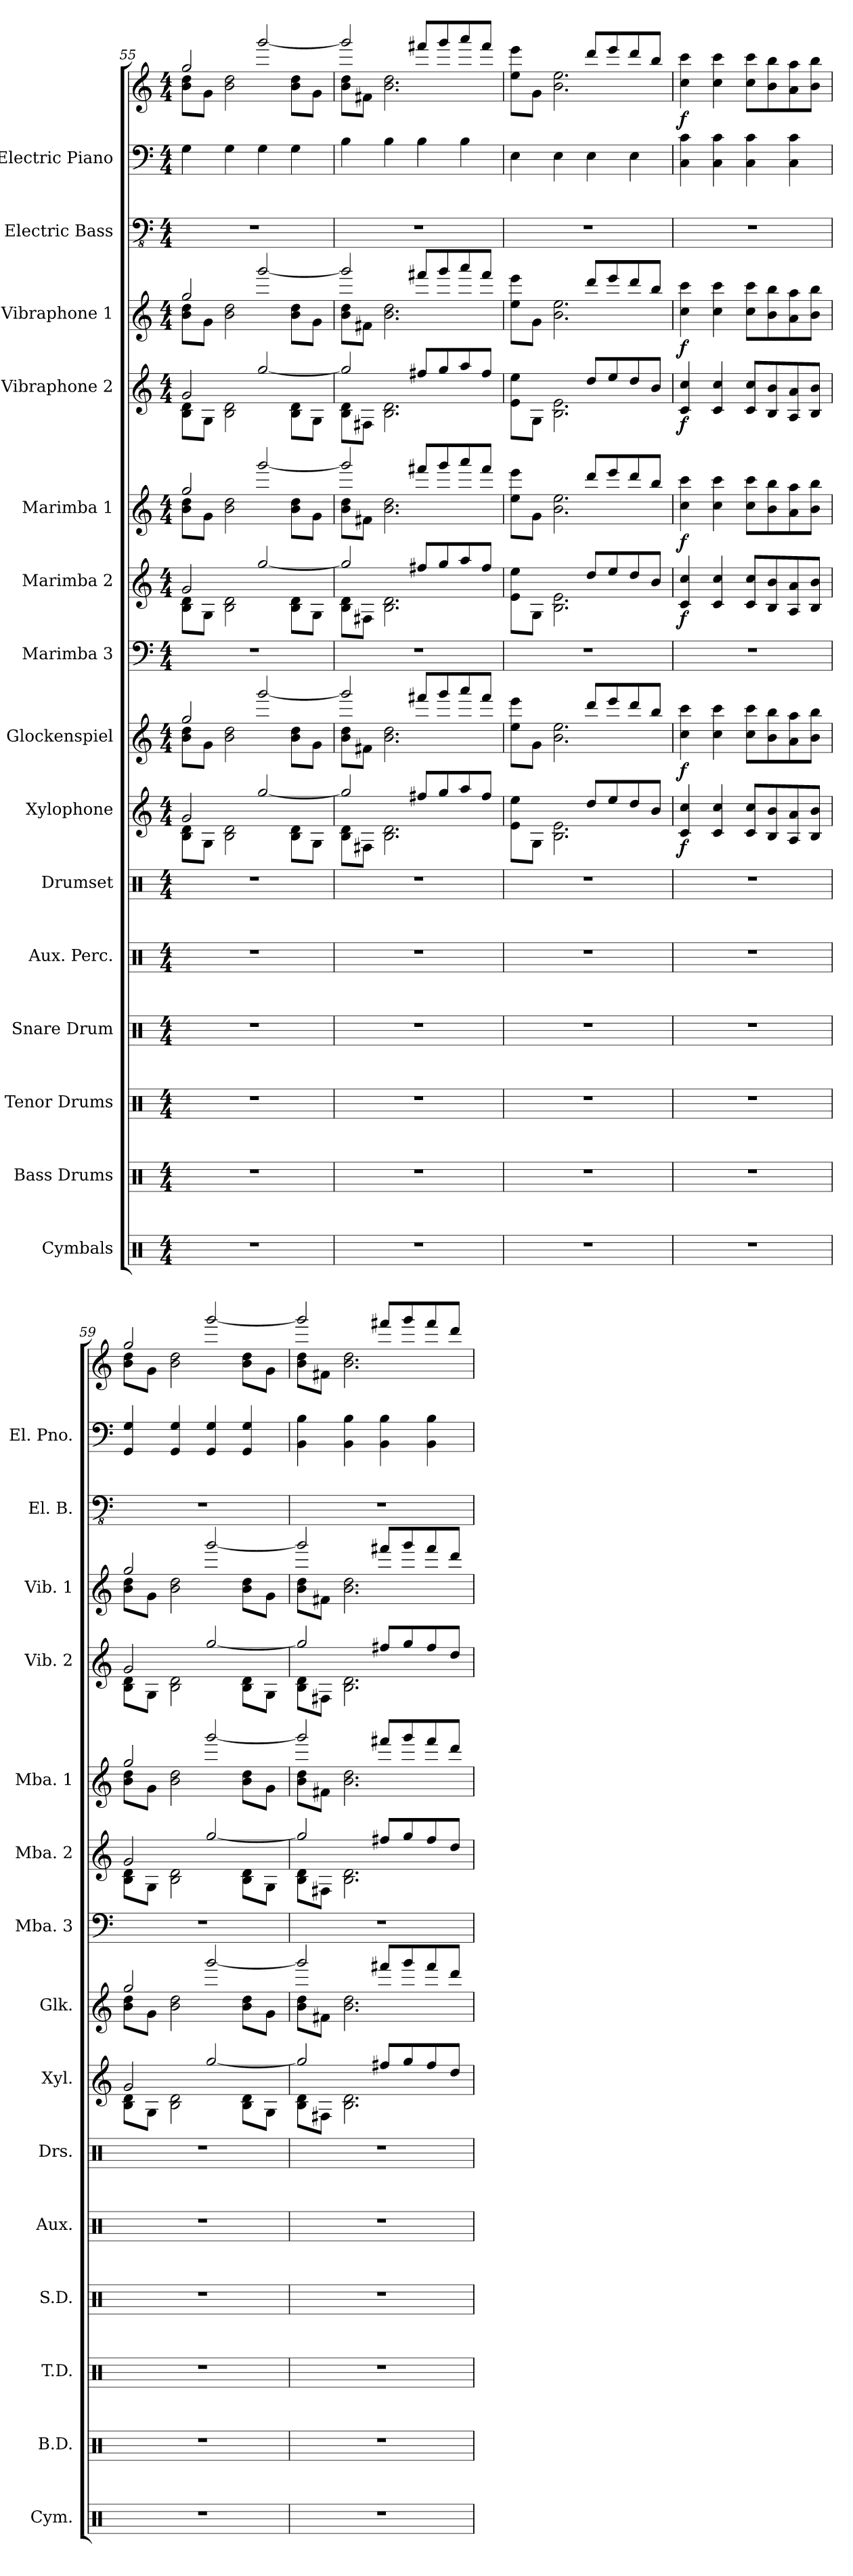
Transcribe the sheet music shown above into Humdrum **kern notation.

**kern	**kern	**kern	**kern	**kern	**kern	**kern	**dynam	**kern	**dynam	**kern	**kern	**dynam	**kern	**dynam	**kern	**dynam	**kern	**dynam	**kern	**kern	**kern	**dynam
*part15	*part14	*part13	*part12	*part11	*part10	*part9	*part9	*part8	*part8	*part7	*part6	*part6	*part5	*part5	*part4	*part4	*part3	*part3	*part2	*part1	*part1	*part1
*staff16	*staff15	*staff14	*staff13	*staff12	*staff11	*staff10	*staff10	*staff9	*staff9	*staff8	*staff7	*staff7	*staff6	*staff6	*staff5	*staff5	*staff4	*staff4	*staff3	*staff2	*staff1	*staff1/2
*I"Cymbals	*I"Bass Drums	*I"Tenor Drums	*I"Snare Drum	*I"Aux. Perc.	*I"Drumset	*I"Xylophone	*	*I"Glockenspiel	*	*I"Marimba 3	*I"Marimba 2	*	*I"Marimba 1	*	*I"Vibraphone 2	*	*I"Vibraphone 1	*	*I"Electric Bass	*I"Electric Piano	*	*
*I'Cym.	*I'B.D.	*I'T.D.	*I'S.D.	*I'Aux.	*I'Drs.	*I'Xyl.	*	*I'Glk.	*	*I'Mba. 3	*I'Mba. 2	*	*I'Mba. 1	*	*I'Vib. 2	*	*I'Vib. 1	*	*I'El. B.	*I'El. Pno.	*	*
*clefX	*clefX	*clefX	*clefX	*clefX	*clefX	*clefG2	*	*clefG2	*	*clefF4	*clefG2	*	*clefG2	*	*clefG2	*	*clefG2	*	*clefFv4	*clefF4	*clefG2	*
*	*	*	*	*	*	*ITrd-7c-12	*	*ITrd-14c-24	*	*	*	*	*	*	*	*	*	*	*	*	*	*
*k[]	*k[]	*k[]	*k[]	*k[]	*k[]	*k[]	*	*k[]	*	*k[]	*k[]	*	*k[]	*	*k[]	*	*k[]	*	*k[]	*k[]	*k[]	*
*M4/4	*M4/4	*M4/4	*M4/4	*M4/4	*M4/4	*M4/4	*	*M4/4	*	*M4/4	*M4/4	*	*M4/4	*	*M4/4	*	*M4/4	*	*M4/4	*M4/4	*M4/4	*
=55	=55	=55	=55	=55	=55	=55	=55	=55	=55	=55	=55	=55	=55	=55	=55	=55	=55	=55	=55	=55	=55	=55
*	*	*	*	*	*	*^	*	*^	*	*	*^	*	*^	*	*^	*	*^	*	*	*	*^	*
1r	1r	1r	1r	1r	1r	8b\ 8dd\L	2gg/	.	8bbb\ 8dddd\L	2gggg/	.	1r	8B\ 8d\L	2g/	.	8b\ 8dd\L	2gg/	.	8B\ 8d\L	2g/	.	8b\ 8dd\L	2gg/	.	1r	4G\	8b\ 8dd\L	2gg/	.
.	.	.	.	.	.	8g\J	.	.	8ggg\J	.	.	.	8G\J	.	.	8g\J	.	.	8G\J	.	.	8g\J	.	.	.	.	8g\J	.	.
.	.	.	.	.	.	2b\ 2dd\	.	.	2bbb\ 2dddd\	.	.	.	2B\ 2d\	.	.	2b\ 2dd\	.	.	2B\ 2d\	.	.	2b\ 2dd\	.	.	.	4G\	2b\ 2dd\	.	.
.	.	.	.	.	.	.	[2ggg/	.	.	[2ggggg/	.	.	.	[2gg/	.	.	[2ggg/	.	.	[2gg/	.	.	[2ggg/	.	.	4G\	.	[2ggg/	.
.	.	.	.	.	.	8b\ 8dd\L	.	.	8bbb\ 8dddd\L	.	.	.	8B\ 8d\L	.	.	8b\ 8dd\L	.	.	8B\ 8d\L	.	.	8b\ 8dd\L	.	.	.	4G\	8b\ 8dd\L	.	.
.	.	.	.	.	.	8g\J	.	.	8ggg\J	.	.	.	8G\J	.	.	8g\J	.	.	8G\J	.	.	8g\J	.	.	.	.	8g\J	.	.
=56	=56	=56	=56	=56	=56	=56	=56	=56	=56	=56	=56	=56	=56	=56	=56	=56	=56	=56	=56	=56	=56	=56	=56	=56	=56	=56	=56	=56	=56
1r	1r	1r	1r	1r	1r	8b\ 8dd\L	2ggg/]	.	8bbb\ 8dddd\L	2ggggg/]	.	1r	8B\ 8d\L	2gg/]	.	8b\ 8dd\L	2ggg/]	.	8B\ 8d\L	2gg/]	.	8b\ 8dd\L	2ggg/]	.	1r	4B\	8b\ 8dd\L	2ggg/]	.
.	.	.	.	.	.	8f#X\J	.	.	8fff#X\J	.	.	.	8F#X\J	.	.	8f#X\J	.	.	8F#X\J	.	.	8f#X\J	.	.	.	.	8f#X\J	.	.
.	.	.	.	.	.	2.b\ 2.dd\	.	.	2.bbb\ 2.dddd\	.	.	.	2.B\ 2.d\	.	.	2.b\ 2.dd\	.	.	2.B\ 2.d\	.	.	2.b\ 2.dd\	.	.	.	4B\	2.b\ 2.dd\	.	.
.	.	.	.	.	.	.	8fff#X/L	.	.	8fffff#X/L	.	.	.	8ff#X/L	.	.	8fff#X/L	.	.	8ff#X/L	.	.	8fff#X/L	.	.	4B\	.	8fff#X/L	.
.	.	.	.	.	.	.	8ggg/	.	.	8ggggg/	.	.	.	8gg/	.	.	8ggg/	.	.	8gg/	.	.	8ggg/	.	.	.	.	8ggg/	.
.	.	.	.	.	.	.	8aaa/	.	.	8aaaaa/	.	.	.	8aa/	.	.	8aaa/	.	.	8aa/	.	.	8aaa/	.	.	4B\	.	8aaa/	.
.	.	.	.	.	.	.	8fff#/J	.	.	8fffff#/J	.	.	.	8ff#/J	.	.	8fff#/J	.	.	8ff#/J	.	.	8fff#/J	.	.	.	.	8fff#/J	.
=57	=57	=57	=57	=57	=57	=57	=57	=57	=57	=57	=57	=57	=57	=57	=57	=57	=57	=57	=57	=57	=57	=57	=57	=57	=57	=57	=57	=57	=57
1r	1r	1r	1r	1r	1r	8ee\ 8eee\L	8ryy	.	8eeee\ 8eeeee\L	8ryy	.	1r	8e\ 8ee\L	8ryy	.	8ee\ 8eee\L	8ryy	.	8e\ 8ee\L	8ryy	.	8ee\ 8eee\L	8ryy	.	1r	4E\	8ee\ 8eee\L	8ryy	.
.	.	.	.	.	.	8g\J	8ryy	.	8ggg\J	8ryy	.	.	8G\J	8ryy	.	8g\J	8ryy	.	8G\J	8ryy	.	8g\J	8ryy	.	.	.	8g\J	8ryy	.
.	.	.	.	.	.	2.b\ 2.ee\	4ryy	.	2.bbb\ 2.eeee\	4ryy	.	.	2.B\ 2.e\	4ryy	.	2.b\ 2.ee\	4ryy	.	2.B\ 2.e\	4ryy	.	2.b\ 2.ee\	4ryy	.	.	4E\	2.b\ 2.ee\	4ryy	.
.	.	.	.	.	.	.	8ddd/L	.	.	8ddddd/L	.	.	.	8dd/L	.	.	8ddd/L	.	.	8dd/L	.	.	8ddd/L	.	.	4E\	.	8ddd/L	.
.	.	.	.	.	.	.	8eee/	.	.	8eeeee/	.	.	.	8ee/	.	.	8eee/	.	.	8ee/	.	.	8eee/	.	.	.	.	8eee/	.
.	.	.	.	.	.	.	8ddd/	.	.	8ddddd/	.	.	.	8dd/	.	.	8ddd/	.	.	8dd/	.	.	8ddd/	.	.	4E\	.	8ddd/	.
.	.	.	.	.	.	.	8bb/J	.	.	8bbbb/J	.	.	.	8b/J	.	.	8bb/J	.	.	8b/J	.	.	8bb/J	.	.	.	.	8bb/J	.
!!LO:PB:g=z
=58	=58	=58	=58	=58	=58	=58	=58	=58	=58	=58	=58	=58	=58	=58	=58	=58	=58	=58	=58	=58	=58	=58	=58	=58	=58	=58	=58	=58	=58
!	!	!	!	!	!	!	!	!LO:DY:b	!	!	!LO:DY:b	!	!	!	!LO:DY:b	!	!	!LO:DY:b	!	!	!LO:DY:b	!	!	!LO:DY:b	!	!	!	!	!LO:DY:b
*	*	*	*	*	*	*v	*v	*	*	*	*	*	*v	*v	*	*v	*v	*	*v	*v	*	*v	*v	*	*	*	*v	*v	*
*	*	*	*	*	*	*	*	*v	*v	*	*	*	*	*	*	*	*	*	*	*	*	*	*
1r	1r	1r	1r	1r	1r	4cc/ 4ccc/	f	4cccc\ 4ccccc\	f	1r	4c/ 4cc/	f	4cc\ 4ccc\	f	4c/ 4cc/	f	4cc\ 4ccc\	f	1r	4C\ 4c\	4cc\ 4ccc\	f
.	.	.	.	.	.	4cc/ 4ccc/	.	4cccc\ 4ccccc\	.	.	4c/ 4cc/	.	4cc\ 4ccc\	.	4c/ 4cc/	.	4cc\ 4ccc\	.	.	4C\ 4c\	4cc\ 4ccc\	.
.	.	.	.	.	.	8cc/ 8ccc/L	.	8cccc\ 8ccccc\L	.	.	8c/ 8cc/L	.	8cc\ 8ccc\L	.	8c/ 8cc/L	.	8cc\ 8ccc\L	.	.	4C\ 4c\	8cc\ 8ccc\L	.
.	.	.	.	.	.	8b/ 8bb/	.	8bbb\ 8bbbb\	.	.	8B/ 8b/	.	8b\ 8bb\	.	8B/ 8b/	.	8b\ 8bb\	.	.	.	8b\ 8bb\	.
.	.	.	.	.	.	8a/ 8aa/	.	8aaa\ 8aaaa\	.	.	8A/ 8a/	.	8a\ 8aa\	.	8A/ 8a/	.	8a\ 8aa\	.	.	4C\ 4c\	8a\ 8aa\	.
.	.	.	.	.	.	8b/ 8bb/J	.	8bbb\ 8bbbb\J	.	.	8B/ 8b/J	.	8b\ 8bb\J	.	8B/ 8b/J	.	8b\ 8bb\J	.	.	.	8b\ 8bb\J	.
=59	=59	=59	=59	=59	=59	=59	=59	=59	=59	=59	=59	=59	=59	=59	=59	=59	=59	=59	=59	=59	=59	=59
*	*	*	*	*	*	*^	*	*^	*	*	*^	*	*^	*	*^	*	*^	*	*	*	*^	*
1r	1r	1r	1r	1r	1r	8b\ 8dd\L	2gg/	.	8bbb\ 8dddd\L	2gggg/	.	1r	8B\ 8d\L	2g/	.	8b\ 8dd\L	2gg/	.	8B\ 8d\L	2g/	.	8b\ 8dd\L	2gg/	.	1r	4GG/ 4G/	8b\ 8dd\L	2gg/	.
.	.	.	.	.	.	8g\J	.	.	8ggg\J	.	.	.	8G\J	.	.	8g\J	.	.	8G\J	.	.	8g\J	.	.	.	.	8g\J	.	.
.	.	.	.	.	.	2b\ 2dd\	.	.	2bbb\ 2dddd\	.	.	.	2B\ 2d\	.	.	2b\ 2dd\	.	.	2B\ 2d\	.	.	2b\ 2dd\	.	.	.	4GG/ 4G/	2b\ 2dd\	.	.
.	.	.	.	.	.	.	[2ggg/	.	.	[2ggggg/	.	.	.	[2gg/	.	.	[2ggg/	.	.	[2gg/	.	.	[2ggg/	.	.	4GG/ 4G/	.	[2ggg/	.
.	.	.	.	.	.	8b\ 8dd\L	.	.	8bbb\ 8dddd\L	.	.	.	8B\ 8d\L	.	.	8b\ 8dd\L	.	.	8B\ 8d\L	.	.	8b\ 8dd\L	.	.	.	4GG/ 4G/	8b\ 8dd\L	.	.
.	.	.	.	.	.	8g\J	.	.	8ggg\J	.	.	.	8G\J	.	.	8g\J	.	.	8G\J	.	.	8g\J	.	.	.	.	8g\J	.	.
=60	=60	=60	=60	=60	=60	=60	=60	=60	=60	=60	=60	=60	=60	=60	=60	=60	=60	=60	=60	=60	=60	=60	=60	=60	=60	=60	=60	=60	=60
1r	1r	1r	1r	1r	1r	8b\ 8dd\L	2ggg/]	.	8bbb\ 8dddd\L	2ggggg/]	.	1r	8B\ 8d\L	2gg/]	.	8b\ 8dd\L	2ggg/]	.	8B\ 8d\L	2gg/]	.	8b\ 8dd\L	2ggg/]	.	1r	4BB\ 4B\	8b\ 8dd\L	2ggg/]	.
.	.	.	.	.	.	8f#X\J	.	.	8fff#X\J	.	.	.	8F#X\J	.	.	8f#X\J	.	.	8F#X\J	.	.	8f#X\J	.	.	.	.	8f#X\J	.	.
.	.	.	.	.	.	2.b\ 2.dd\	.	.	2.bbb\ 2.dddd\	.	.	.	2.B\ 2.d\	.	.	2.b\ 2.dd\	.	.	2.B\ 2.d\	.	.	2.b\ 2.dd\	.	.	.	4BB\ 4B\	2.b\ 2.dd\	.	.
.	.	.	.	.	.	.	8fff#X/L	.	.	8fffff#X/L	.	.	.	8ff#X/L	.	.	8fff#X/L	.	.	8ff#X/L	.	.	8fff#X/L	.	.	4BB\ 4B\	.	8fff#X/L	.
.	.	.	.	.	.	.	8ggg/	.	.	8ggggg/	.	.	.	8gg/	.	.	8ggg/	.	.	8gg/	.	.	8ggg/	.	.	.	.	8ggg/	.
.	.	.	.	.	.	.	8fff#/	.	.	8fffff#/	.	.	.	8ff#/	.	.	8fff#/	.	.	8ff#/	.	.	8fff#/	.	.	4BB\ 4B\	.	8fff#/	.
.	.	.	.	.	.	.	8ddd/J	.	.	8ddddd/J	.	.	.	8dd/J	.	.	8ddd/J	.	.	8dd/J	.	.	8ddd/J	.	.	.	.	8ddd/J	.
*	*	*	*	*	*	*v	*v	*	*	*	*	*	*v	*v	*	*v	*v	*	*v	*v	*	*v	*v	*	*	*	*v	*v	*
*	*	*	*	*	*	*	*	*v	*v	*	*	*	*	*	*	*	*	*	*	*	*	*	*
=	=	=	=	=	=	=	=	=	=	=	=	=	=	=	=	=	=	=	=	=	=	=
*-	*-	*-	*-	*-	*-	*-	*-	*-	*-	*-	*-	*-	*-	*-	*-	*-	*-	*-	*-	*-	*-	*-
